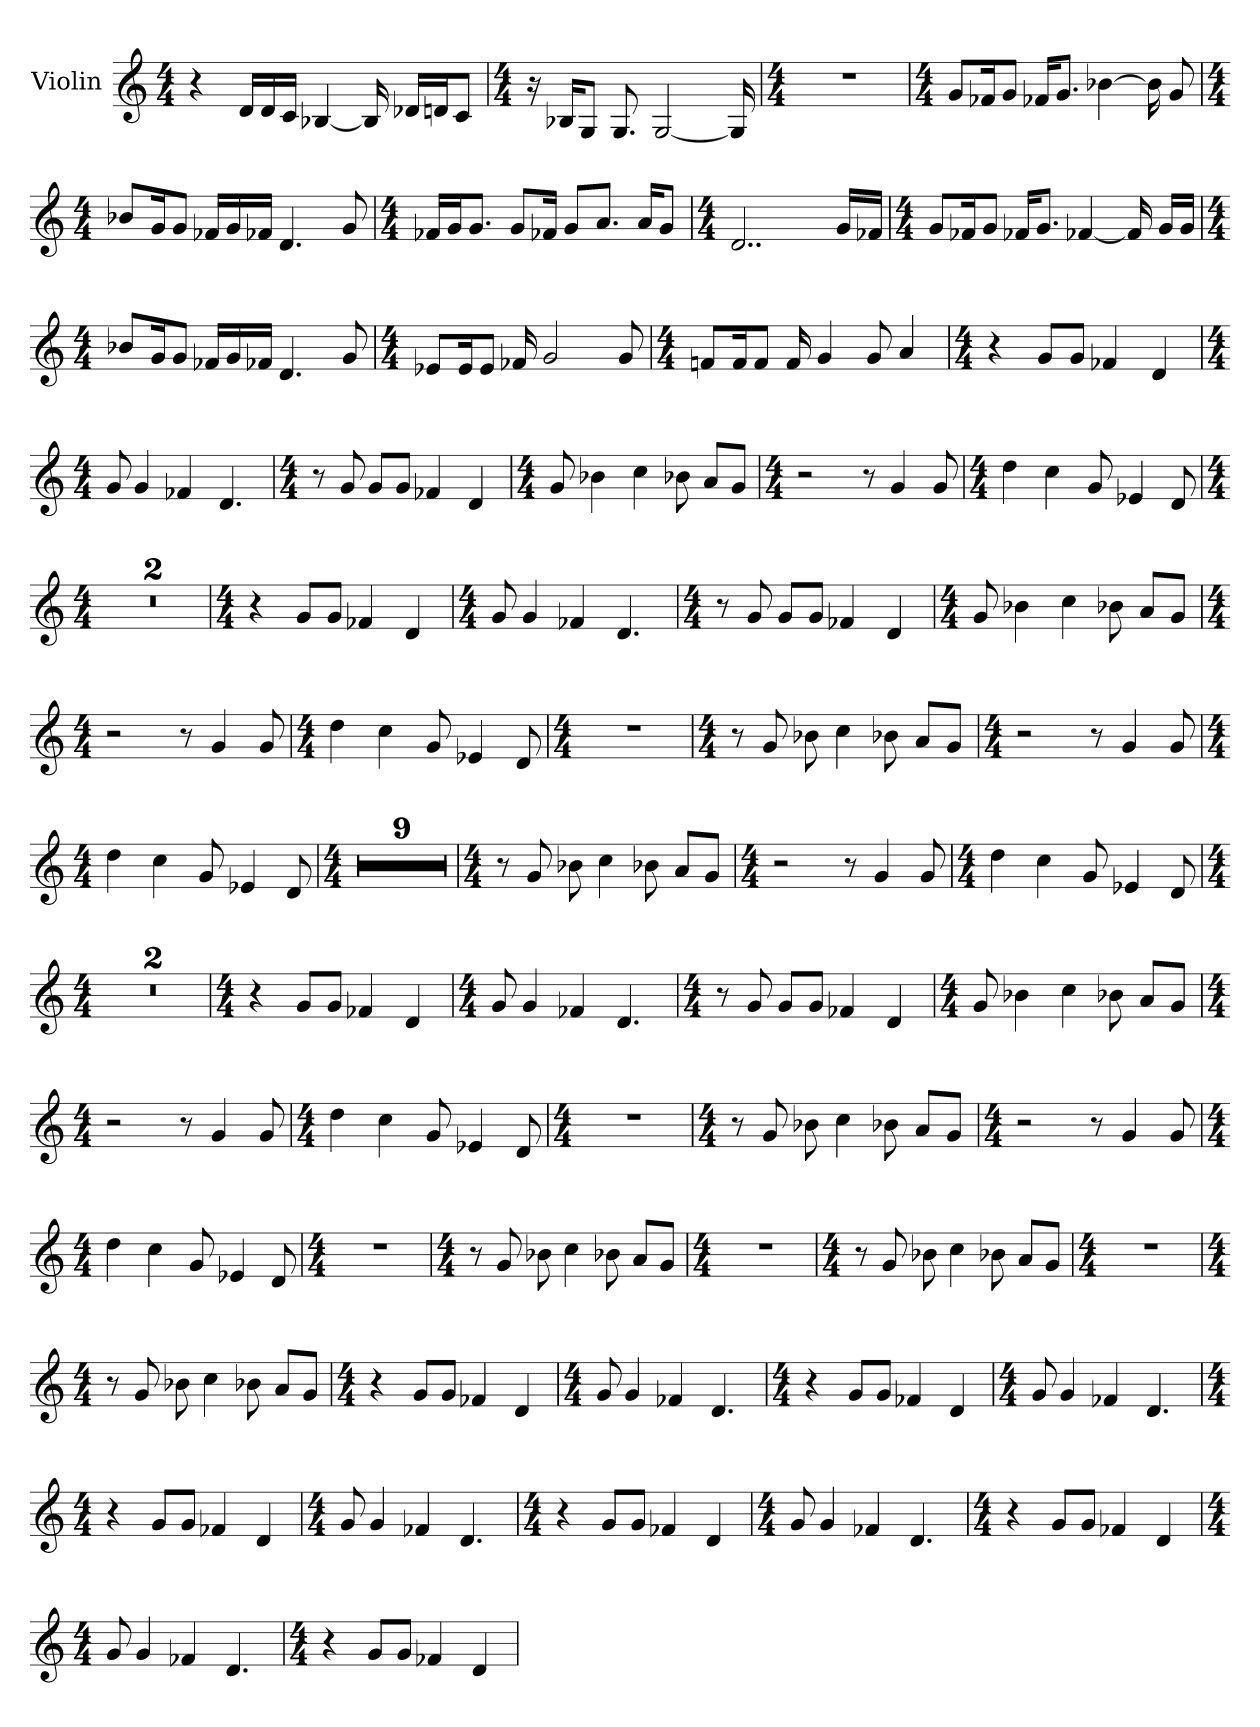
**kern
*part1
*staff1
*I"Violin
*I'Vln
*M4/4
=
4r
16dLL
16d
16cJJ
[4B-X
16B-]
16d-XLL
16dnJ
8cJ
=
*M4/4
16r
16B-XKL
8GJ
8.G
[2G
16G]
=
*M4/4
1r
=
*M4/4
8gL
16f-XK
8gJ
16f-XKL
8.gJ
[4b-X
16b-]
8g
=
*M4/4
8b-XL
16gK
8gJ
16f-XLL
16g
16f-XJJ
4.d
8g
=
*M4/4
16f-XLL
16gJ
8.gJ
8gL
16f-XJk
8gL
8.aJ
16aKL
8gJ
=
*M4/4
2..d
16gLL
16f-XJJ
=
*M4/4
8gL
16f-XK
8gJ
16f-XKL
8.gJ
[4f-X
16f-]
16gLL
16gJJ
=
*M4/4
8b-XL
16gK
8gJ
16f-XLL
16g
16f-XJJ
4.d
8g
=
*M4/4
8e-XL
16e-K
8e-J
16f-X
2g
8g
=
*M4/4
8fnL
16fK
8fJ
16f
4g
8g
4a
=
*M4/4
4r
8gL
8gJ
4f-X
4d
=
*M4/4
8g
4g
4f-X
4.d
=
*M4/4
8r
8g
8gL
8gJ
4f-X
4d
=
*M4/4
8g
4b-X
4cc
8b-X
8aL
8gJ
=
*M4/4
2r
8r
4g
8g
=
*M4/4
4dd
4cc
8g
4e-X
8d
=
*M4/4
1r
=
*M4/4
1r
=
*M4/4
4r
8gL
8gJ
4f-X
4d
=
*M4/4
8g
4g
4f-X
4.d
=
*M4/4
8r
8g
8gL
8gJ
4f-X
4d
=
*M4/4
8g
4b-X
4cc
8b-X
8aL
8gJ
=
*M4/4
2r
8r
4g
8g
=
*M4/4
4dd
4cc
8g
4e-X
8d
=
*M4/4
1r
=
*M4/4
8r
8g
8b-X
4cc
8b-X
8aL
8gJ
=
*M4/4
2r
8r
4g
8g
=
*M4/4
4dd
4cc
8g
4e-X
8d
=
*M4/4
1r
=
*M4/4
1r
=
*M4/4
1r
=
*M4/4
1r
=
*M4/4
1r
=
*M4/4
1r
=
*M4/4
1r
=
*M4/4
1r
=
*M4/4
1r
=
*M4/4
8r
8g
8b-X
4cc
8b-X
8aL
8gJ
=
*M4/4
2r
8r
4g
8g
=
*M4/4
4dd
4cc
8g
4e-X
8d
=
*M4/4
1r
=
*M4/4
1r
=
*M4/4
4r
8gL
8gJ
4f-X
4d
=
*M4/4
8g
4g
4f-X
4.d
=
*M4/4
8r
8g
8gL
8gJ
4f-X
4d
=
*M4/4
8g
4b-X
4cc
8b-X
8aL
8gJ
=
*M4/4
2r
8r
4g
8g
=
*M4/4
4dd
4cc
8g
4e-X
8d
=
*M4/4
1r
=
*M4/4
8r
8g
8b-X
4cc
8b-X
8aL
8gJ
=
*M4/4
2r
8r
4g
8g
=
*M4/4
4dd
4cc
8g
4e-X
8d
=
*M4/4
1r
=
*M4/4
8r
8g
8b-X
4cc
8b-X
8aL
8gJ
=
*M4/4
1r
=
*M4/4
8r
8g
8b-X
4cc
8b-X
8aL
8gJ
=
*M4/4
1r
=
*M4/4
8r
8g
8b-X
4cc
8b-X
8aL
8gJ
=
*M4/4
4r
8gL
8gJ
4f-X
4d
=
*M4/4
8g
4g
4f-X
4.d
=
*M4/4
4r
8gL
8gJ
4f-X
4d
=
*M4/4
8g
4g
4f-X
4.d
=
*M4/4
4r
8gL
8gJ
4f-X
4d
=
*M4/4
8g
4g
4f-X
4.d
=
*M4/4
4r
8gL
8gJ
4f-X
4d
=
*M4/4
8g
4g
4f-X
4.d
=
*M4/4
4r
8gL
8gJ
4f-X
4d
=
*M4/4
8g
4g
4f-X
4.d
=
*M4/4
4r
8gL
8gJ
4f-X
4d
=
*-
